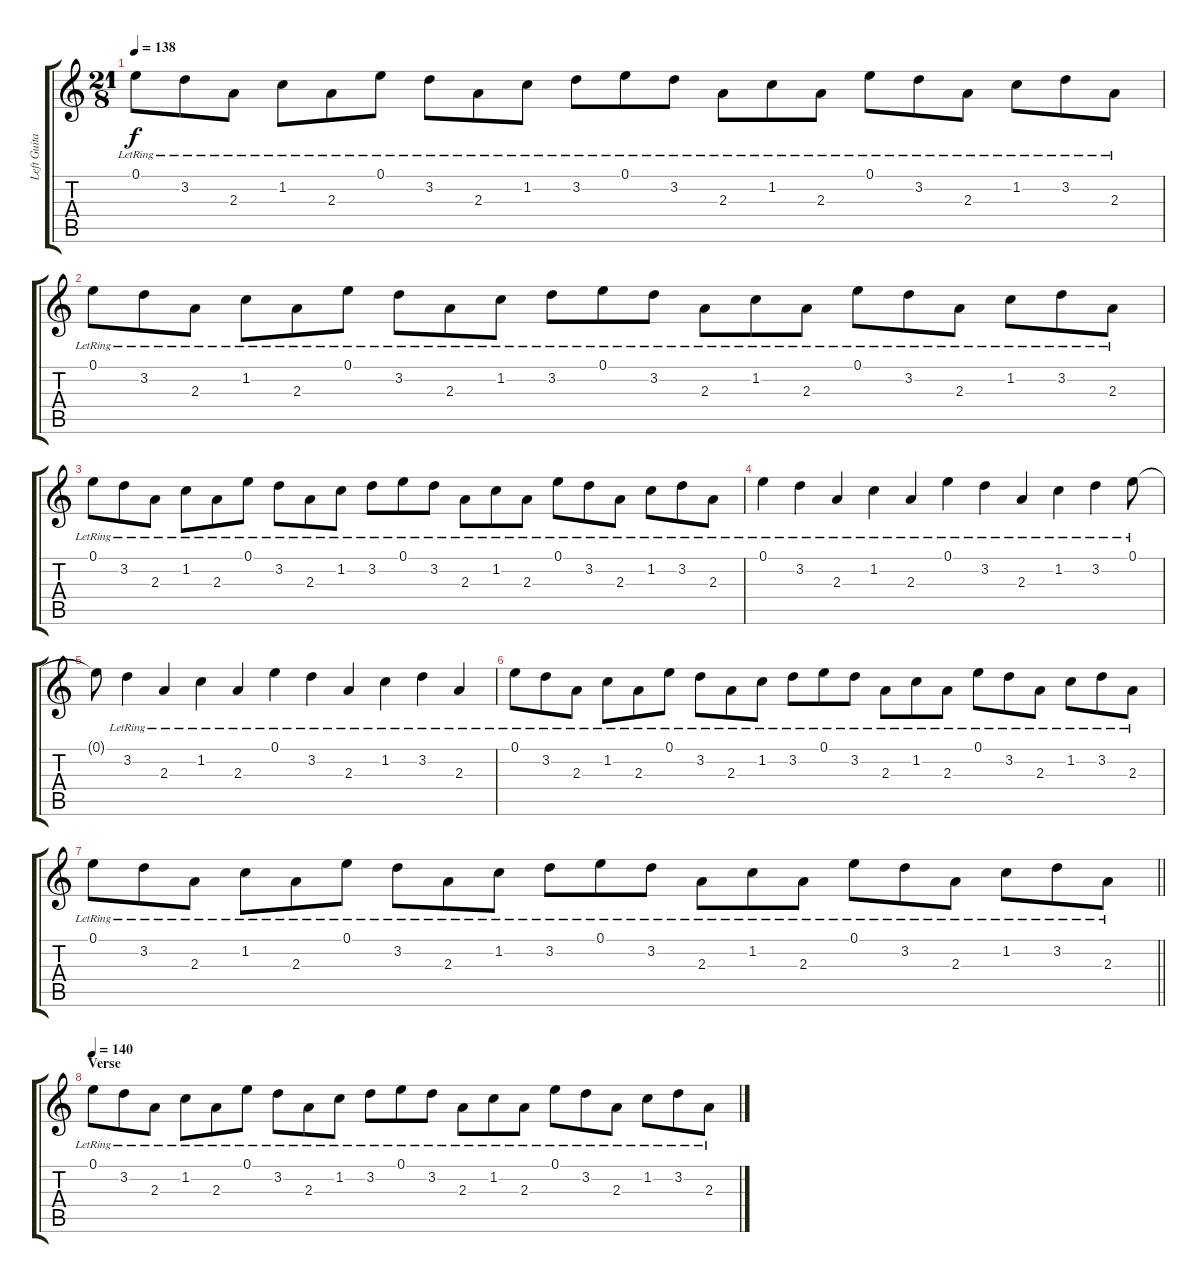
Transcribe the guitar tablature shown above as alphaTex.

\track ("Left Guitar" "Left Guita") {instrument distortionguitar}
\staff {score tabs}
\tuning (E4 B3 G3 D3 A2 D2) {hide}
\ts (21 8)
\tempo 138
\clef g2
\ks c
0.1{lr}.8{dy f} 3.2{lr}.8 2.3{lr}.8 1.2{lr}.8 2.3{lr}.8 0.1{lr}.8 3.2{lr}.8 2.3{lr}.8 1.2{lr}.8 3.2{lr}.8 0.1{lr}.8 3.2{lr}.8 2.3{lr}.8 1.2{lr}.8 2.3{lr}.8 0.1{lr}.8 3.2{lr}.8 2.3{lr}.8 1.2{lr}.8 3.2{lr}.8 2.3{lr}.8 |
0.1{lr}.8 3.2{lr}.8 2.3{lr}.8 1.2{lr}.8 2.3{lr}.8 0.1{lr}.8 3.2{lr}.8 2.3{lr}.8 1.2{lr}.8 3.2{lr}.8 0.1{lr}.8 3.2{lr}.8 2.3{lr}.8 1.2{lr}.8 2.3{lr}.8 0.1{lr}.8 3.2{lr}.8 2.3{lr}.8 1.2{lr}.8 3.2{lr}.8 2.3{lr}.8 |
0.1{lr}.8 3.2{lr}.8 2.3{lr}.8 1.2{lr}.8 2.3{lr}.8 0.1{lr}.8 3.2{lr}.8 2.3{lr}.8 1.2{lr}.8 3.2{lr}.8 0.1{lr}.8 3.2{lr}.8 2.3{lr}.8 1.2{lr}.8 2.3{lr}.8 0.1{lr}.8 3.2{lr}.8 2.3{lr}.8 1.2{lr}.8 3.2{lr}.8 2.3{lr}.8 |
0.1{lr}.4 3.2{lr}.4 2.3{lr}.4 1.2{lr}.4 2.3{lr}.4 0.1{lr}.4 3.2{lr}.4 2.3{lr}.4 1.2{lr}.4 3.2{lr}.4 0.1{lr}.8 |
0.1{t}.8 3.2{lr}.4 2.3{lr}.4 1.2{lr}.4 2.3{lr}.4 0.1{lr}.4 3.2{lr}.4 2.3{lr}.4 1.2{lr}.4 3.2{lr}.4 2.3{lr}.4 |
0.1{lr}.8 3.2{lr}.8 2.3{lr}.8 1.2{lr}.8 2.3{lr}.8 0.1{lr}.8 3.2{lr}.8 2.3{lr}.8 1.2{lr}.8 3.2{lr}.8 0.1{lr}.8 3.2{lr}.8 2.3{lr}.8 1.2{lr}.8 2.3{lr}.8 0.1{lr}.8 3.2{lr}.8 2.3{lr}.8 1.2{lr}.8 3.2{lr}.8 2.3{lr}.8 |
\barLineRight lightlight
0.1{lr}.8 3.2{lr}.8 2.3{lr}.8 1.2{lr}.8 2.3{lr}.8 0.1{lr}.8 3.2{lr}.8 2.3{lr}.8 1.2{lr}.8 3.2{lr}.8 0.1{lr}.8 3.2{lr}.8 2.3{lr}.8 1.2{lr}.8 2.3{lr}.8 0.1{lr}.8 3.2{lr}.8 2.3{lr}.8 1.2{lr}.8 3.2{lr}.8 2.3{lr}.8 |
\section ("" "Verse")
\tempo 140
0.1{lr}.8 3.2{lr}.8 2.3{lr}.8 1.2{lr}.8 2.3{lr}.8 0.1{lr}.8 3.2{lr}.8 2.3{lr}.8 1.2{lr}.8 3.2{lr}.8 0.1{lr}.8 3.2{lr}.8 2.3{lr}.8 1.2{lr}.8 2.3{lr}.8 0.1{lr}.8 3.2{lr}.8 2.3{lr}.8 1.2{lr}.8 3.2{lr}.8 2.3{lr}.8
